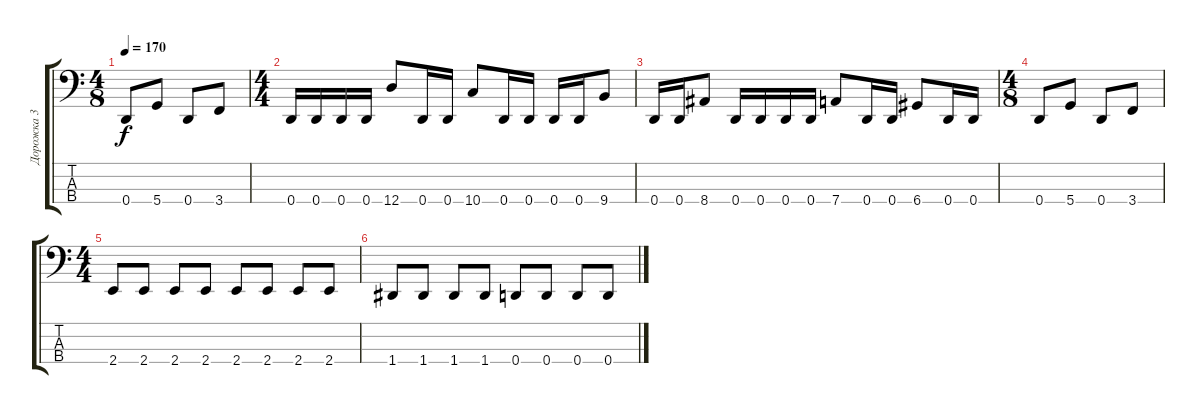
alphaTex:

\track ("Дорожка 3" "Дорожка 3") {instrument electricbassfinger}
\staff {score tabs}
\tuning (G2 D2 A1 D1) {hide}
\ts (4 8)
\tempo 170
\clef f4
\ks c
0.4.8{dy f} 5.4.8 0.4.8 3.4.8 |
\ts (4 4)
0.4.16 0.4.16 0.4.16 0.4.16 12.4.8 0.4.16 0.4.16 10.4.8 0.4.16 0.4.16 0.4.16 0.4.16 9.4.8 |
0.4.16 0.4.16 8.4.8 0.4.16 0.4.16 0.4.16 0.4.16 7.4.8 0.4.16 0.4.16 6.4.8 0.4.16 0.4.16 |
\ts (4 8)
0.4.8 5.4.8 0.4.8 3.4.8 |
\ts (4 4)
2.4.8 2.4.8 2.4.8 2.4.8 2.4.8 2.4.8 2.4.8 2.4.8 |
1.4.8 1.4.8 1.4.8 1.4.8 0.4.8 0.4.8 0.4.8 0.4.8
